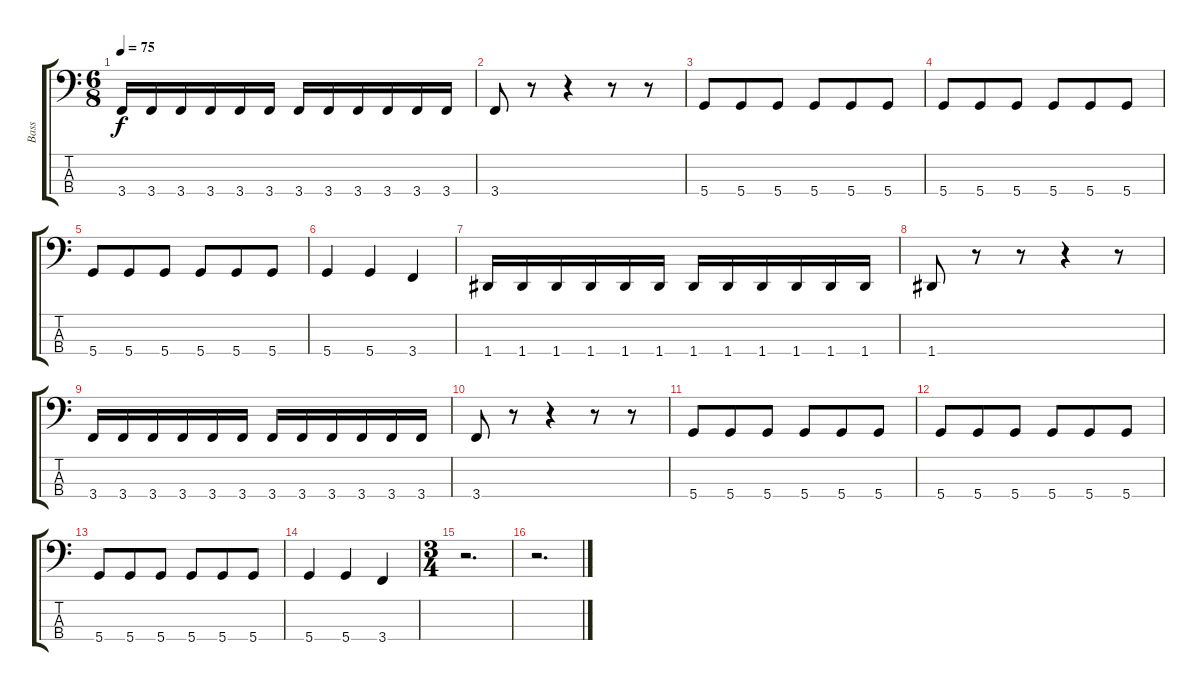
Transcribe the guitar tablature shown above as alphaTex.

\track ("Bass" "Bass") {instrument electricbassfinger}
\staff {score tabs}
\tuning (G2 D2 A1 D1) {hide}
\ts (6 8)
\tempo 75
\clef f4
\ks c
3.4.16{dy f} 3.4.16 3.4.16 3.4.16 3.4.16 3.4.16 3.4.16 3.4.16 3.4.16 3.4.16 3.4.16 3.4.16 |
3.4.8 r.8 r.4 r.8 r.8 |
5.4.8 5.4.8 5.4.8 5.4.8 5.4.8 5.4.8 |
5.4.8 5.4.8 5.4.8 5.4.8 5.4.8 5.4.8 |
5.4.8 5.4.8 5.4.8 5.4.8 5.4.8 5.4.8 |
5.4.4 5.4.4 3.4.4 |
1.4.16 1.4.16 1.4.16 1.4.16 1.4.16 1.4.16 1.4.16 1.4.16 1.4.16 1.4.16 1.4.16 1.4.16 |
1.4.8 r.8 r.8 r.4 r.8 |
3.4.16 3.4.16 3.4.16 3.4.16 3.4.16 3.4.16 3.4.16 3.4.16 3.4.16 3.4.16 3.4.16 3.4.16 |
3.4.8 r.8 r.4 r.8 r.8 |
5.4.8 5.4.8 5.4.8 5.4.8 5.4.8 5.4.8 |
5.4.8 5.4.8 5.4.8 5.4.8 5.4.8 5.4.8 |
5.4.8 5.4.8 5.4.8 5.4.8 5.4.8 5.4.8 |
5.4.4 5.4.4 3.4.4 |
\ts (3 4)
r.2{d} |
r.2{d}
